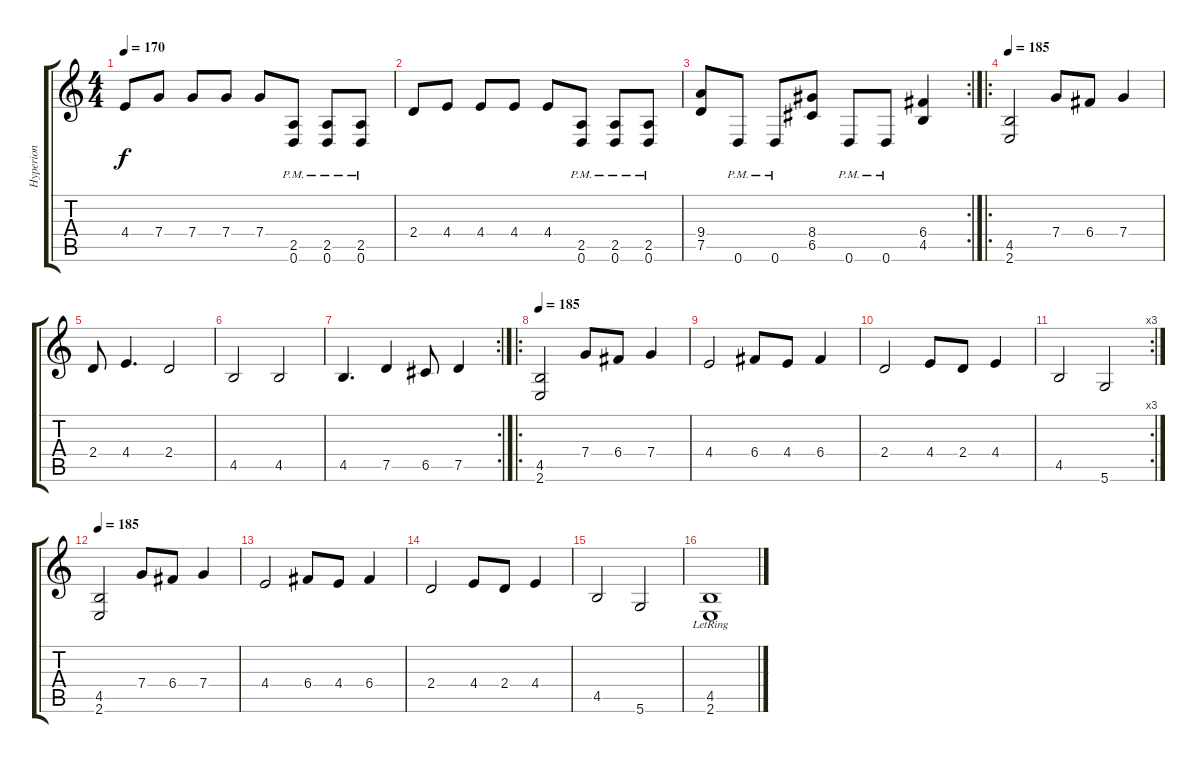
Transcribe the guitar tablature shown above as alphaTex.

\track ("Hyperion" "Hyperion") {instrument distortionguitar}
\staff {score tabs}
\tuning (D4 A3 F3 C3 G2 D2) {hide}
\ts (4 4)
\tempo 170
\clef g2
\ks c
4.4.8{dy f} 7.4.8 7.4.8 7.4.8 7.4.8 (2.5 0.6{pm}).8 (2.5 0.6{pm}).8 (2.5 0.6{pm}).8 |
2.4.8 4.4.8 4.4.8 4.4.8 4.4.8 (2.5 0.6{pm}).8 (2.5 0.6{pm}).8 (2.5 0.6{pm}).8 |
\rc 2
(9.4 7.5).8 0.6{pm}.8 0.6{pm}.8 (8.4 6.5).8 0.6{pm}.8 0.6{pm}.8 (6.4 4.5).4 |
\ro
\tempo 185
(4.5 2.6).2 7.4.8 6.4.8 7.4.4 |
2.4.8 4.4.4{d} 2.4.2 |
4.5.2 4.5.2 |
\rc 2
4.5.4{d} 7.5.4 6.5.8 7.5.4 |
\ro
\tempo 185
(4.5 2.6).2 7.4.8 6.4.8 7.4.4 |
4.4.2 6.4.8 4.4.8 6.4.4 |
2.4.2 4.4.8 2.4.8 4.4.4 |
\rc 3
4.5.2 5.6.2 |
\tempo 185
(4.5 2.6).2 7.4.8 6.4.8 7.4.4 |
4.4.2 6.4.8 4.4.8 6.4.4 |
2.4.2 4.4.8 2.4.8 4.4.4 |
4.5.2 5.6.2 |
(4.5{lr} 2.6{lr}).1
